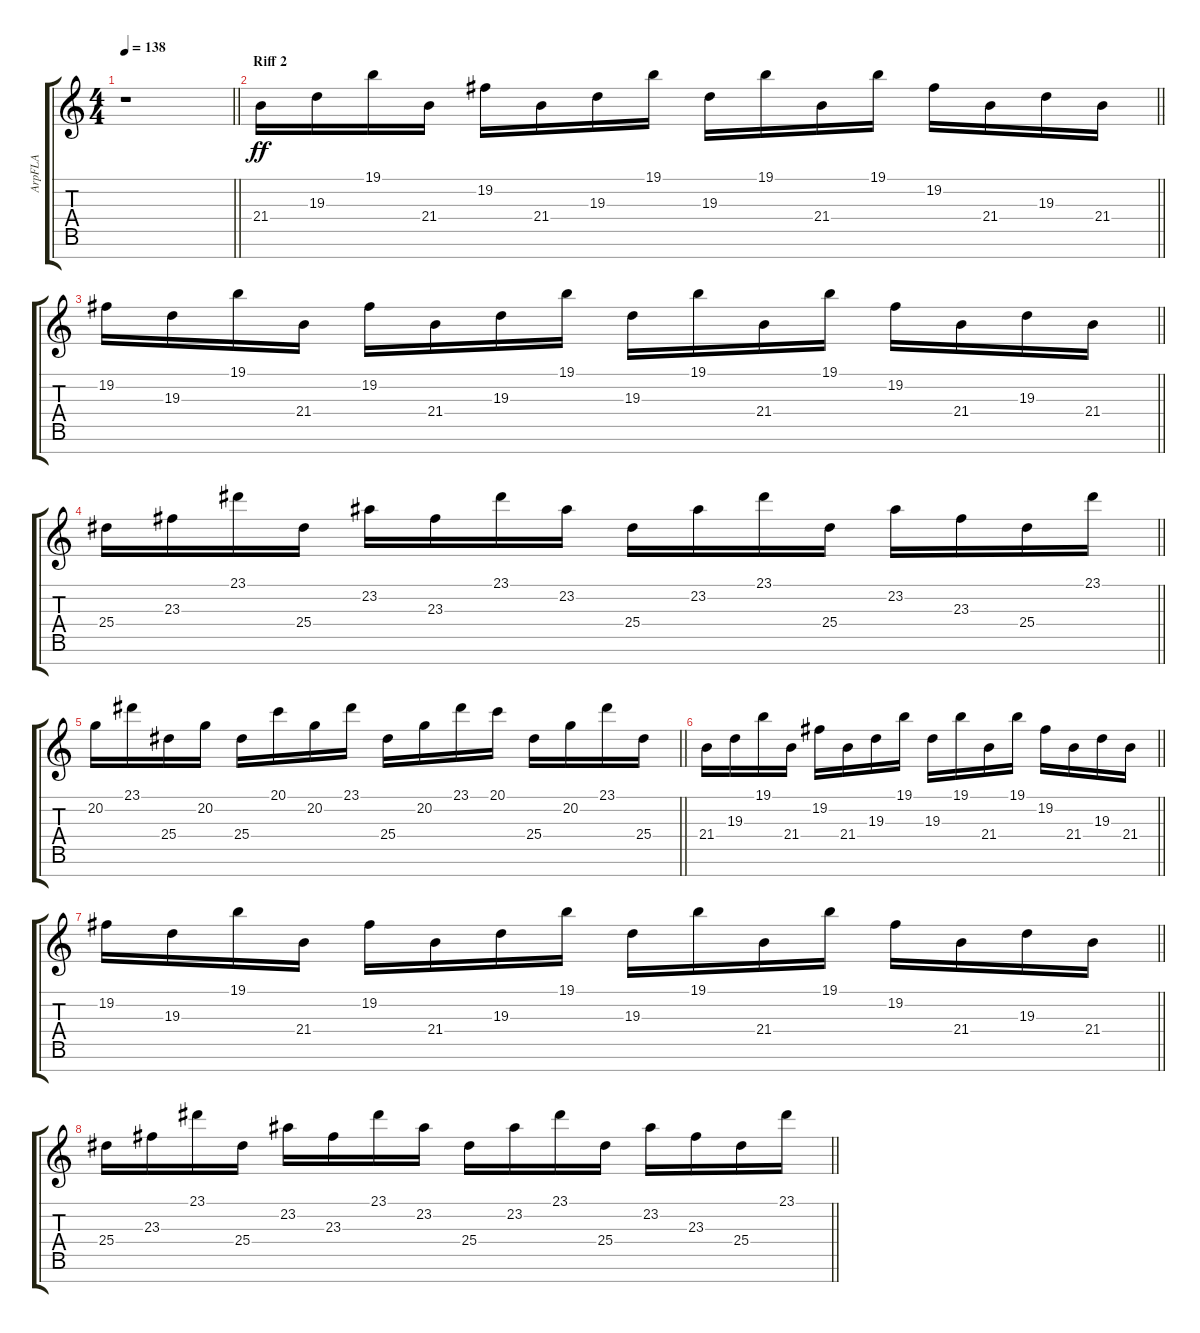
\track ("ArpFLA" "ArpFLA") {instrument lead4chiff}
\staff {score tabs}
\tuning (E4 B3 G3 D3 A2 E2 B1) {hide}
\ts (4 4)
\tempo 138
\clef g2
\barLineRight lightlight
\ks c
r.1{dy ff} |
\section ("" "Riff 2")
\barLineRight lightlight
21.4.16 19.3.16 19.1.16 21.4.16 19.2.16 21.4.16 19.3.16 19.1.16 19.3.16 19.1.16 21.4.16 19.1.16 19.2.16 21.4.16 19.3.16 21.4.16 |
\barLineRight lightlight
19.2.16 19.3.16 19.1.16 21.4.16 19.2.16 21.4.16 19.3.16 19.1.16 19.3.16 19.1.16 21.4.16 19.1.16 19.2.16 21.4.16 19.3.16 21.4.16 |
\barLineRight lightlight
25.4.16 23.3.16 23.1.16 25.4.16 23.2.16 23.3.16 23.1.16 23.2.16 25.4.16 23.2.16 23.1.16 25.4.16 23.2.16 23.3.16 25.4.16 23.1.16 |
\barLineRight lightlight
20.2.16 23.1.16 25.4.16 20.2.16 25.4.16 20.1.16 20.2.16 23.1.16 25.4.16 20.2.16 23.1.16 20.1.16 25.4.16 20.2.16 23.1.16 25.4.16 |
\barLineRight lightlight
21.4.16 19.3.16 19.1.16 21.4.16 19.2.16 21.4.16 19.3.16 19.1.16 19.3.16 19.1.16 21.4.16 19.1.16 19.2.16 21.4.16 19.3.16 21.4.16 |
\barLineRight lightlight
19.2.16 19.3.16 19.1.16 21.4.16 19.2.16 21.4.16 19.3.16 19.1.16 19.3.16 19.1.16 21.4.16 19.1.16 19.2.16 21.4.16 19.3.16 21.4.16 |
\barLineRight lightlight
25.4.16 23.3.16 23.1.16 25.4.16 23.2.16 23.3.16 23.1.16 23.2.16 25.4.16 23.2.16 23.1.16 25.4.16 23.2.16 23.3.16 25.4.16 23.1.16
